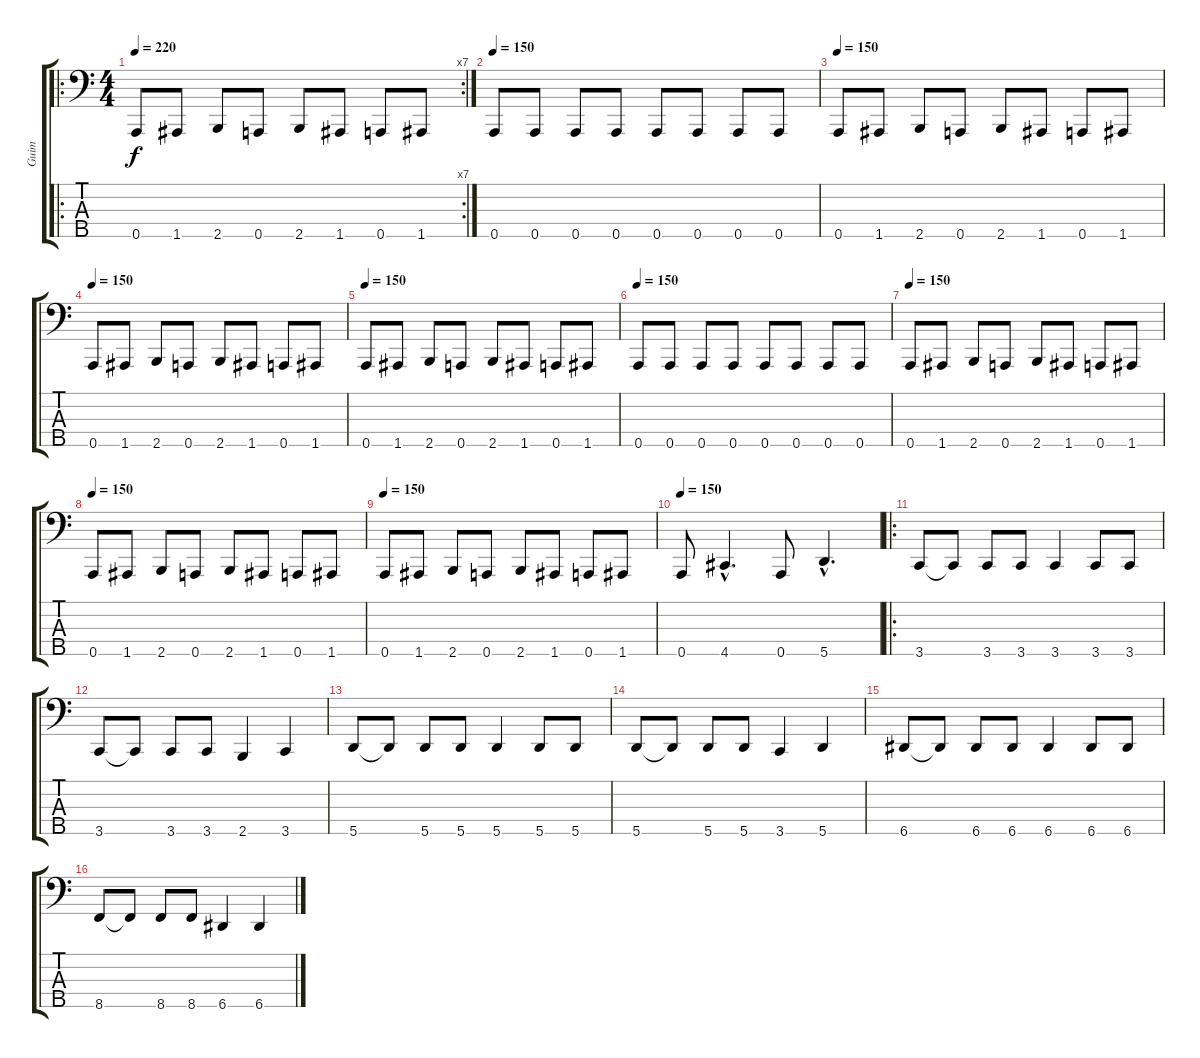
\track ("Guim" "Guim") {instrument electricbasspick}
\staff {score tabs}
\tuning (G2 D2 A1 E1 A0) {hide}
\ro
\rc 7
\ts (4 4)
\tempo 220
\clef f4
\ks c
0.5.8{dy f instrument electricbasspick} 1.5.8 2.5.8 0.5.8 2.5.8 1.5.8 0.5.8 1.5.8 |
\tempo 150
0.5.8 0.5.8 0.5.8 0.5.8 0.5.8 0.5.8 0.5.8 0.5.8 |
\tempo 150
0.5.8 1.5.8 2.5.8 0.5.8 2.5.8 1.5.8 0.5.8 1.5.8 |
\tempo 150
0.5.8 1.5.8 2.5.8 0.5.8 2.5.8 1.5.8 0.5.8 1.5.8 |
\tempo 150
0.5.8 1.5.8 2.5.8 0.5.8 2.5.8 1.5.8 0.5.8 1.5.8 |
\tempo 150
0.5.8 0.5.8 0.5.8 0.5.8 0.5.8 0.5.8 0.5.8 0.5.8 |
\tempo 150
0.5.8 1.5.8 2.5.8 0.5.8 2.5.8 1.5.8 0.5.8 1.5.8 |
\tempo 150
0.5.8 1.5.8 2.5.8 0.5.8 2.5.8 1.5.8 0.5.8 1.5.8 |
\tempo 150
0.5.8 1.5.8 2.5.8 0.5.8 2.5.8 1.5.8 0.5.8 1.5.8 |
\tempo 150
0.5.8 4.5{hac}.4{d} 0.5.8 5.5{hac}.4{d} |
\ro
3.5.8 3.5{t}.8 3.5.8 3.5.8 3.5.4 3.5.8 3.5.8 |
3.5.8 3.5{t}.8 3.5.8 3.5.8 2.5.4 3.5.4 |
5.5.8 5.5{t}.8 5.5.8 5.5.8 5.5.4 5.5.8 5.5.8 |
5.5.8 5.5{t}.8 5.5.8 5.5.8 3.5.4 5.5.4 |
6.5.8 6.5{t}.8 6.5.8 6.5.8 6.5.4 6.5.8 6.5.8 |
8.5.8 8.5{t}.8 8.5.8 8.5.8 6.5.4 6.5.4
